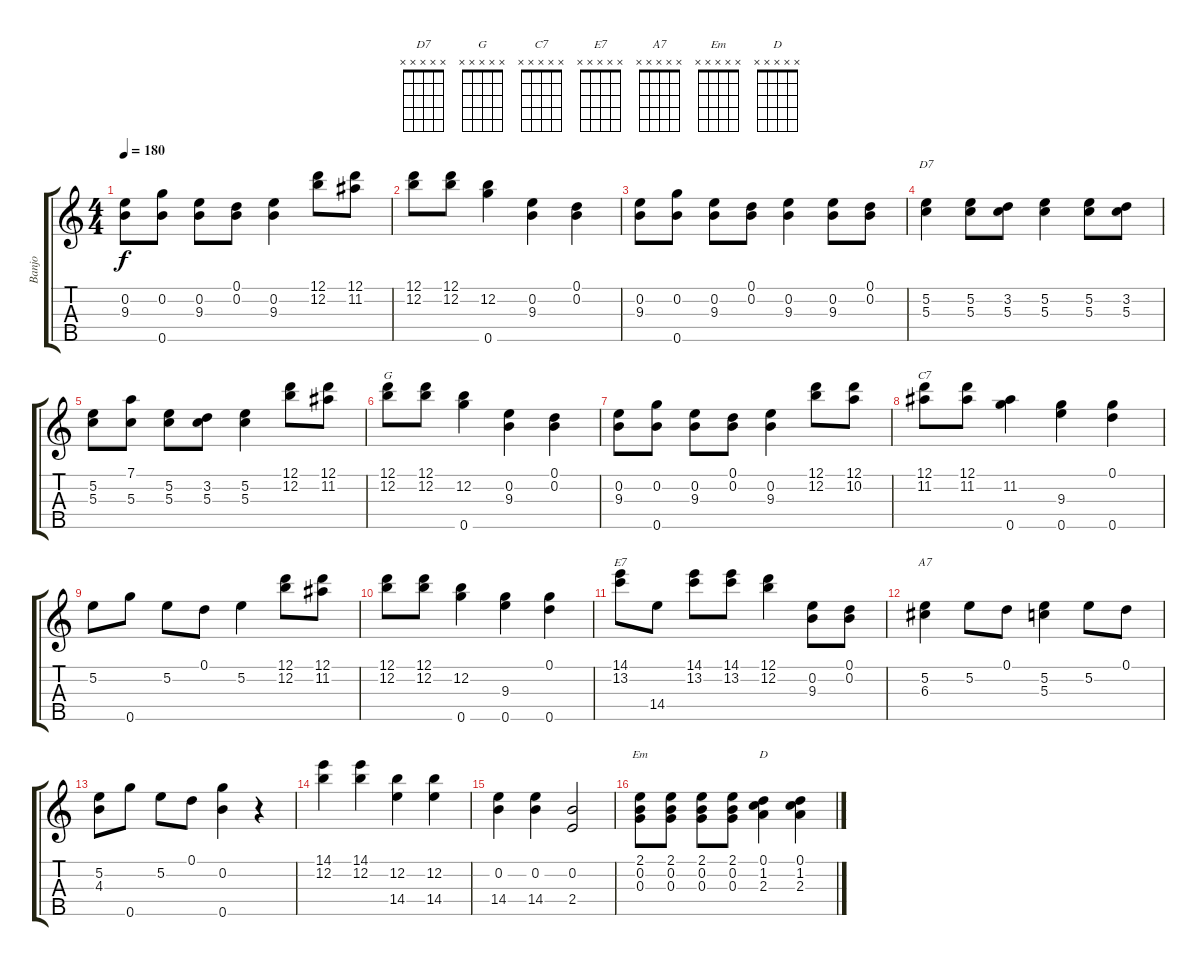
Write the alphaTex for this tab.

\track ("Banjo" "Banjo") {instrument banjo}
\staff {score tabs}
\tuning (D4 B3 G3 D3 G4) {hide}
\displaytranspose 12
\chord ("D7" x x x x x) {firstfret 0}
\chord ("G" x x x x x) {firstfret 0}
\chord ("C7" x x x x x) {firstfret 0}
\chord ("E7" x x x x x) {firstfret 0}
\chord ("A7" x x x x x) {firstfret 0}
\chord ("Em" x x x x x) {firstfret 0}
\chord ("D" x x x x x) {firstfret 0}
\ts (4 4)
\tempo 180
\clef g2
\ks c
(0.2 9.3).8{dy f} (0.2 0.5).8 (0.2 9.3).8 (0.1 0.2).8 (0.2 9.3).4 (12.1 12.2).8 (12.1 11.2).8 |
(12.1 12.2).8 (12.1 12.2).8 (12.2 0.5).4 (0.2 9.3).4 (0.1 0.2).4 |
(0.2 9.3).8 (0.2 0.5).8 (0.2 9.3).8 (0.1 0.2).8 (0.2 9.3).4 (0.2 9.3).8 (0.1 0.2).8 |
(5.2 5.3).4{ch "D7"} (5.2 5.3).8 (3.2 5.3).8 (5.2 5.3).4 (5.2 5.3).8 (3.2 5.3).8 |
(5.2 5.3).8 (7.1 5.3).8 (5.2 5.3).8 (3.2 5.3).8 (5.2 5.3).4 (12.1 12.2).8 (12.1 11.2).8 |
(12.1 12.2).8{ch "G"} (12.1 12.2).8 (12.2 0.5).4 (0.2 9.3).4 (0.1 0.2).4 |
(0.2 9.3).8 (0.2 0.5).8 (0.2 9.3).8 (0.1 0.2).8 (0.2 9.3).4 (12.1 12.2).8 (12.1 10.2).8 |
(12.1 11.2).8{ch "C7"} (12.1 11.2).8 (11.2 0.5).4 (9.3 0.5).4 (0.1 0.5).4 |
5.2.8 0.5.8 5.2.8 0.1.8 5.2.4 (12.1 12.2).8 (12.1 11.2).8 |
(12.1 12.2).8 (12.1 12.2).8 (12.2 0.5).4 (9.3 0.5).4 (0.1 0.5).4 |
(14.1 13.2).8{ch "E7"} 14.4.8 (14.1 13.2).8 (14.1 13.2).8 (12.1 12.2).4 (0.2 9.3).8 (0.1 0.2).8 |
(5.2 6.3).4{ch "A7"} 5.2.8 0.1.8 (5.2 5.3).4 5.2.8 0.1.8 |
(5.2 4.3).8 0.5.8 5.2.8 0.1.8 (0.2 0.5).4 r.4 |
(14.1 12.2).4 (14.1 12.2).4 (12.2 14.4).4 (12.2 14.4).4 |
(0.2 14.4).4 (0.2 14.4).4 (0.2 2.4).2 |
(2.1 0.2 0.3).8{ch "Em"} (2.1 0.2 0.3).8 (2.1 0.2 0.3).8 (2.1 0.2 0.3).8 (0.1 1.2 2.3).4{ch "D"} (0.1 1.2 2.3).4
